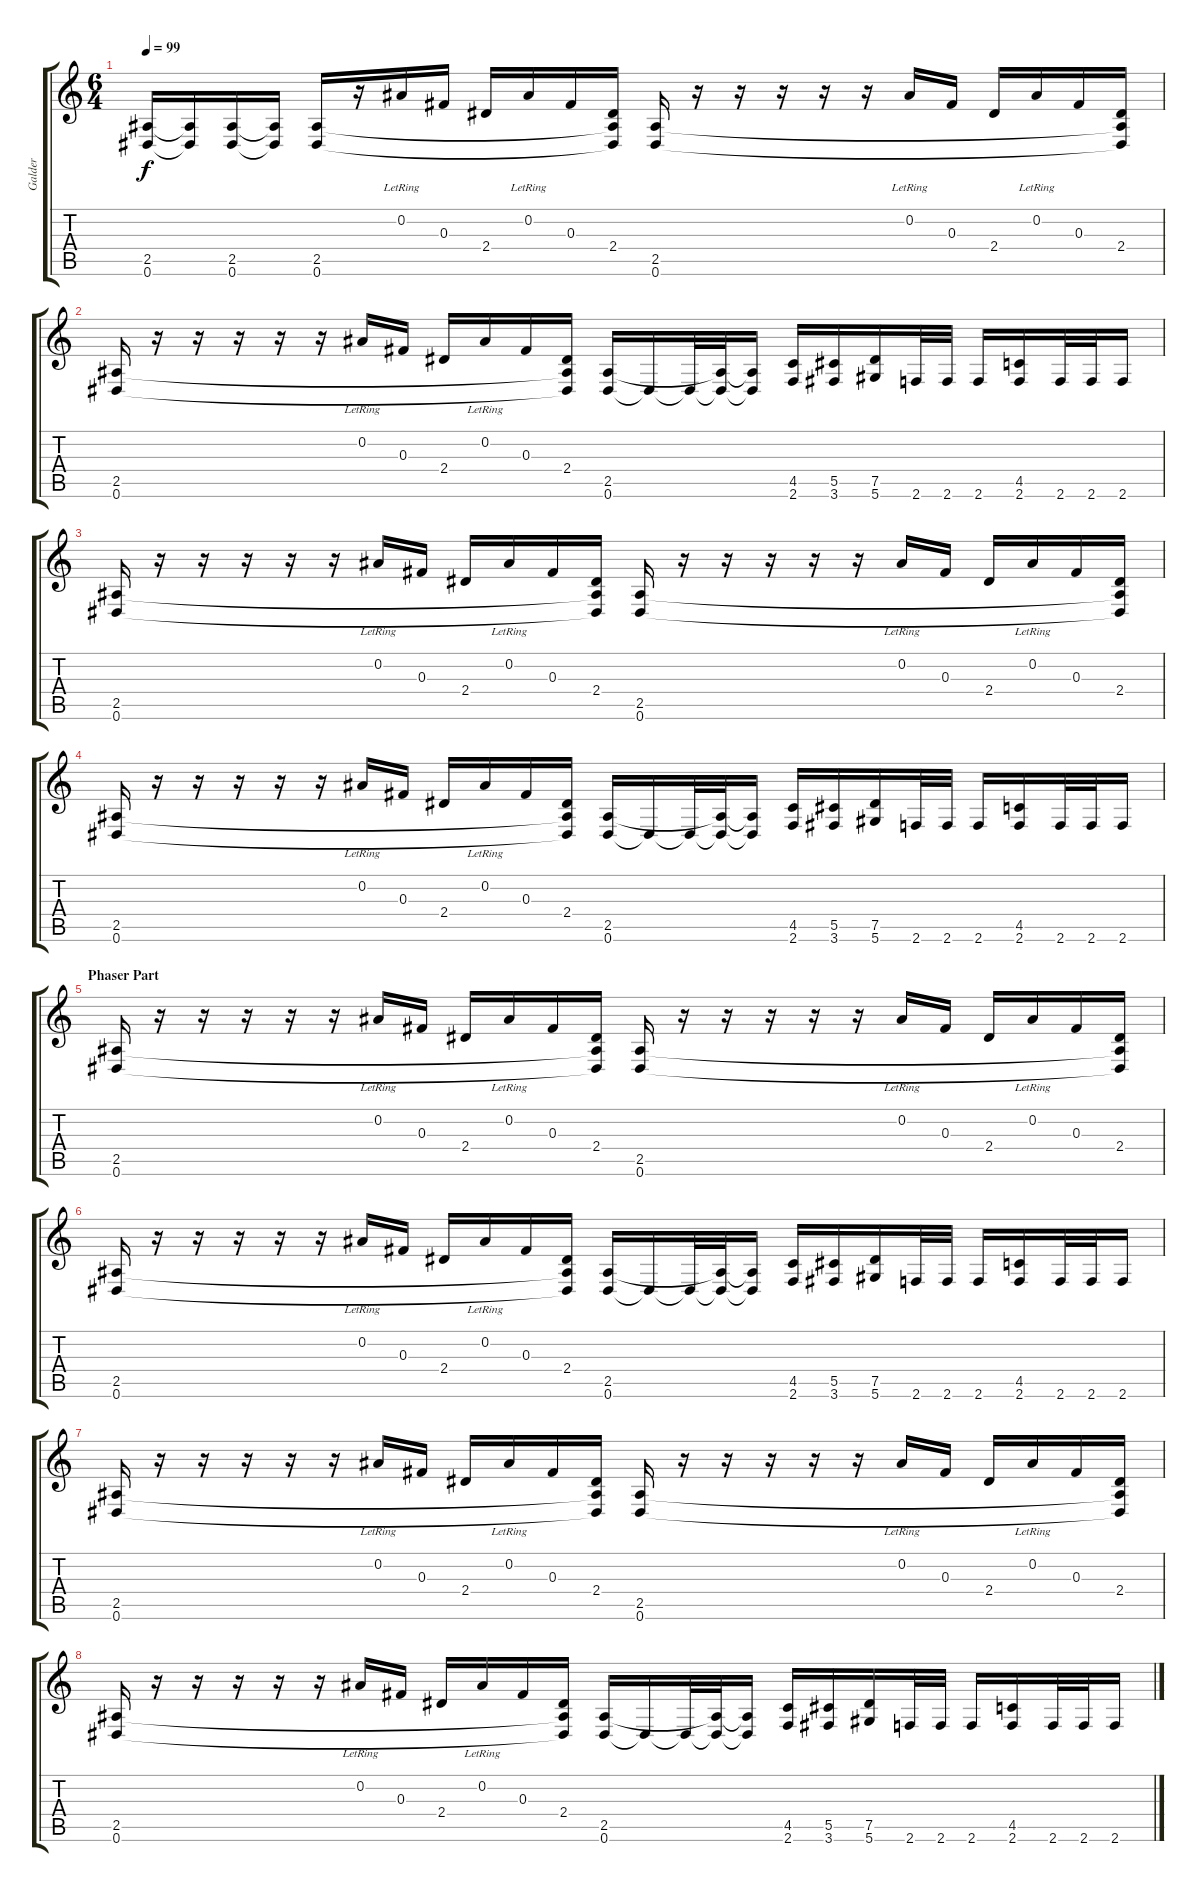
\track ("Galder" "Galder") {instrument distortionguitar}
\staff {score tabs}
\tuning (Eb4 Bb3 Gb3 Db3 Ab2 Eb2) {hide}
\ts (6 4)
\section ("" "")
\tempo 99
\clef g2
\ks c
(2.5 0.6).16{dy f} (2.5{t} 0.6{t}).16 (2.5 0.6).16 (2.5{t} 0.6{t}).16 (2.5 0.6).16 r.16 0.2{lr}.16 0.3.16 2.4.16 0.2{lr}.16 0.3.16 (2.4 2.5{t} 0.6{t}).16 (2.5 0.6).16 r.16 r.16 r.16 r.16 r.16 0.2{lr}.16 0.3.16 2.4.16 0.2{lr}.16 0.3.16 (2.4 2.5{t} 0.6{t}).16 |
(2.5 0.6).16 r.16 r.16 r.16 r.16 r.16 0.2{lr}.16 0.3.16 2.4.16 0.2{lr}.16 0.3.16 (2.4 2.5{t} 0.6{t}).16 (2.5 0.6).16 0.6{t}.16 0.6{t}.32 (2.5{t} 0.6{t}).32 (2.5{t} 0.6{t}).16 (4.5 2.6).16 (5.5 3.6).16 (7.5 5.6).16 2.6.32 2.6.32 2.6.16 (4.5 2.6).16 2.6.32 2.6.32 2.6.16 |
(2.5 0.6).16 r.16 r.16 r.16 r.16 r.16 0.2{lr}.16 0.3.16 2.4.16 0.2{lr}.16 0.3.16 (2.4 2.5{t} 0.6{t}).16 (2.5 0.6).16 r.16 r.16 r.16 r.16 r.16 0.2{lr}.16 0.3.16 2.4.16 0.2{lr}.16 0.3.16 (2.4 2.5{t} 0.6{t}).16 |
(2.5 0.6).16 r.16 r.16 r.16 r.16 r.16 0.2{lr}.16 0.3.16 2.4.16 0.2{lr}.16 0.3.16 (2.4 2.5{t} 0.6{t}).16 (2.5 0.6).16 0.6{t}.16 0.6{t}.32 (2.5{t} 0.6{t}).32 (2.5{t} 0.6{t}).16 (4.5 2.6).16 (5.5 3.6).16 (7.5 5.6).16 2.6.32 2.6.32 2.6.16 (4.5 2.6).16 2.6.32 2.6.32 2.6.16 |
\section ("" "Phaser Part")
(2.5 0.6).16 r.16 r.16 r.16 r.16 r.16 0.2{lr}.16 0.3.16 2.4.16 0.2{lr}.16 0.3.16 (2.4 2.5{t} 0.6{t}).16 (2.5 0.6).16 r.16 r.16 r.16 r.16 r.16 0.2{lr}.16 0.3.16 2.4.16 0.2{lr}.16 0.3.16 (2.4 2.5{t} 0.6{t}).16 |
(2.5 0.6).16 r.16 r.16 r.16 r.16 r.16 0.2{lr}.16 0.3.16 2.4.16 0.2{lr}.16 0.3.16 (2.4 2.5{t} 0.6{t}).16 (2.5 0.6).16 0.6{t}.16 0.6{t}.32 (2.5{t} 0.6{t}).32 (2.5{t} 0.6{t}).16 (4.5 2.6).16 (5.5 3.6).16 (7.5 5.6).16 2.6.32 2.6.32 2.6.16 (4.5 2.6).16 2.6.32 2.6.32 2.6.16 |
(2.5 0.6).16 r.16 r.16 r.16 r.16 r.16 0.2{lr}.16 0.3.16 2.4.16 0.2{lr}.16 0.3.16 (2.4 2.5{t} 0.6{t}).16 (2.5 0.6).16 r.16 r.16 r.16 r.16 r.16 0.2{lr}.16 0.3.16 2.4.16 0.2{lr}.16 0.3.16 (2.4 2.5{t} 0.6{t}).16 |
(2.5 0.6).16 r.16 r.16 r.16 r.16 r.16 0.2{lr}.16 0.3.16 2.4.16 0.2{lr}.16 0.3.16 (2.4 2.5{t} 0.6{t}).16 (2.5 0.6).16 0.6{t}.16 0.6{t}.32 (2.5{t} 0.6{t}).32 (2.5{t} 0.6{t}).16 (4.5 2.6).16 (5.5 3.6).16 (7.5 5.6).16 2.6.32 2.6.32 2.6.16 (4.5 2.6).16 2.6.32 2.6.32 2.6.16
